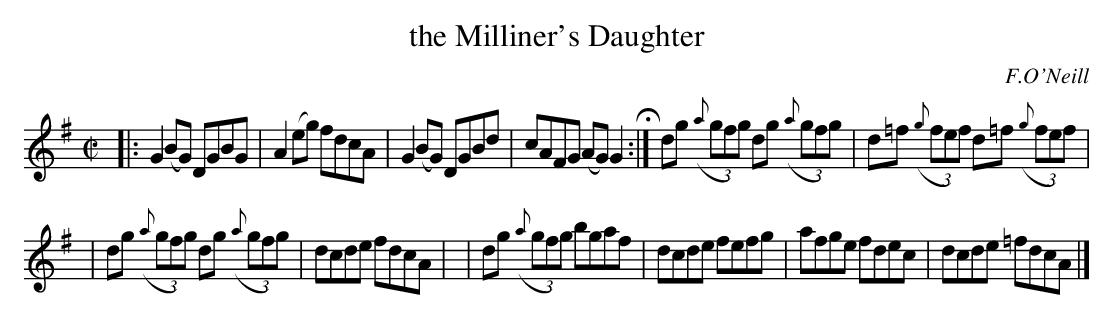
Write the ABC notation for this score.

X:1
T: the Milliner's Daughter
M: C|
L: 1/8
O: F.O'Neill
K: G
|: G2(BG) DGBG | A2(eg) fdcA | G2(BG) DGBd | cAFG (AG)G2 H:|\
  dg (3({a}gfg) dg (3({a}gfg) | d=f (3({g}fef) d=f (3({g}fef) |
| dg (3({a}gfg) dg (3({a}gfg) | dcde fdcA |\
| dg (3({a}gfg) bgaf | dcde fefg | afge fdec | dcde =fdcA |]
